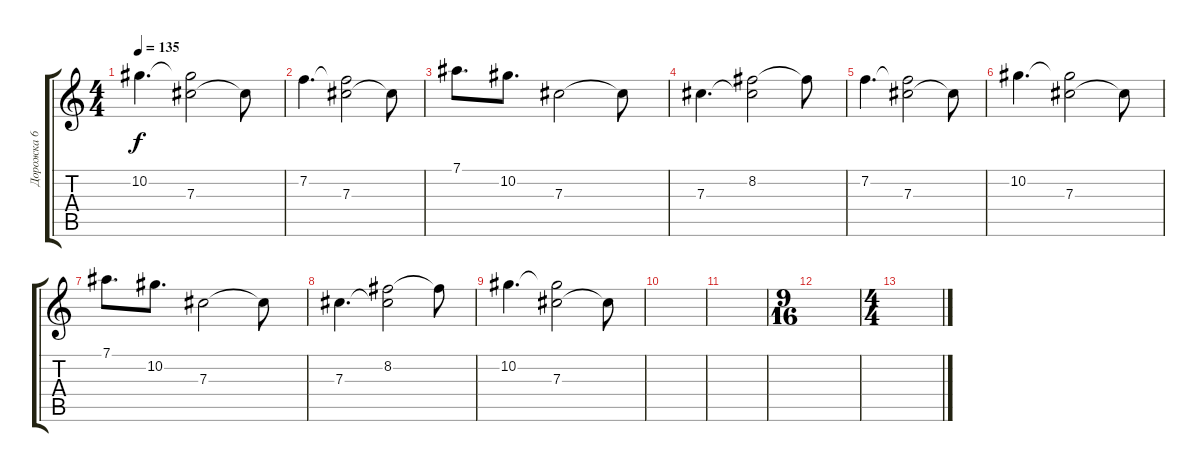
\track ("Дорожка 6" "Дорожка 6") {instrument electricguitarclean}
\staff {score tabs}
\tuning (Eb4 Bb3 Gb3 Db3 Ab2 Eb2) {hide}
\ts (4 4)
\tempo 135
\clef g2
\ks c
10.2.4{d dy f} (10.2{t} 7.3).2 7.3{t}.8 |
7.2.4{d} (7.2{t} 7.3).2 7.3{t}.8 |
7.1.8{d} 10.2.8{d} 7.3.2 7.3{t}.8 |
7.3.4{d} (8.2 7.3{t}).2 8.2{t}.8 |
7.2.4{d} (7.2{t} 7.3).2 7.3{t}.8 |
10.2.4{d} (10.2{t} 7.3).2 7.3{t}.8 |
7.1.8{d} 10.2.8{d} 7.3.2 7.3{t}.8 |
7.3.4{d} (8.2 7.3{t}).2 8.2{t}.8 |
10.2.4{d} (10.2{t} 7.3).2 7.3{t}.8 |
|
|
\ts (9 16)
|
\ts (4 4)
